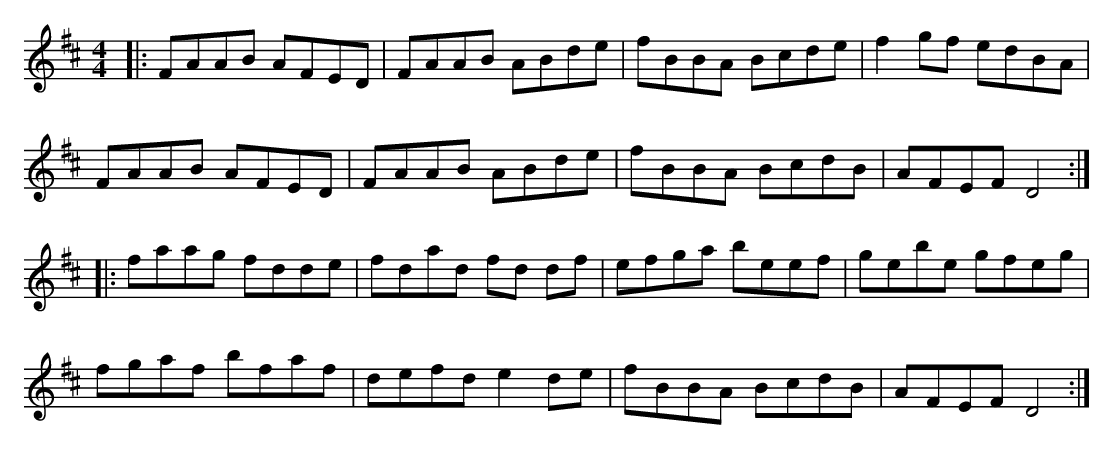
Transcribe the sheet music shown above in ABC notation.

X:1
M:4/4
K:D
|: FAAB AFED|FAAB ABde| fBBA Bcde| f2gf edBA|
 FAAB AFED|FAAB ABde| fBBA BcdB| AFEF D4:|
|: faag fdde|fdad fd df| efga beef| gebe gfeg |
 fgaf bfaf| defd e2 de| fBBA BcdB| AFEF D4:|
